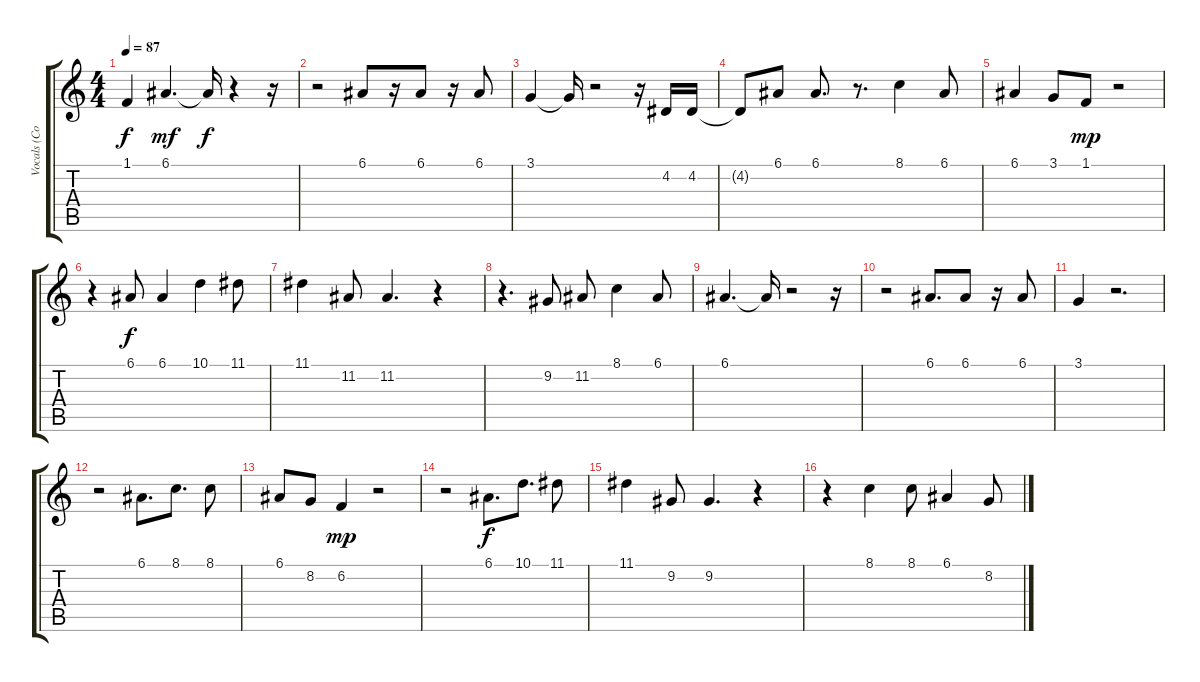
\track ("Vocals (Collins)" "Vocals (Co") {instrument voiceoohs}
\staff {score tabs}
\tuning (E4 B3 G3 D3 A2 E2) {hide}
\ts (4 4)
\tempo 87
\clef g2
\ks c
1.1.4{dy f} 6.1.4{d dy mf} 6.1{t}.16{dy f} r.4 r.16 |
r.2 6.1.8 r.16 6.1.8 r.16 6.1.8 |
3.1.4 3.1{t}.16 r.2 r.16 4.2.16 4.2.16 |
4.2{t}.8 6.1.8 6.1.8{d} r.8{d} 8.1.4 6.1.8 |
6.1.4 3.1.8 1.1.8{dy mp} r.2 |
r.4 6.1.8{dy f} 6.1.4 10.1.4 11.1.8 |
11.1.4 11.2.8 11.2.4{d} r.4 |
r.4{d} 9.2.8 11.2.8 8.1.4 6.1.8 |
6.1.4{d} 6.1{t}.16 r.2 r.16 |
r.2 6.1.8{d} 6.1.8 r.16 6.1.8 |
3.1.4 r.2{d} |
r.2 6.1.8{d} 8.1.8{d} 8.1.8 |
6.1.8 8.2.8 6.2.4{dy mp} r.2 |
r.2 6.1.8{d dy f} 10.1.8{d} 11.1.8 |
11.1.4 9.2.8 9.2.4{d} r.4 |
r.4 8.1.4 8.1.8 6.1.4 8.2.8
